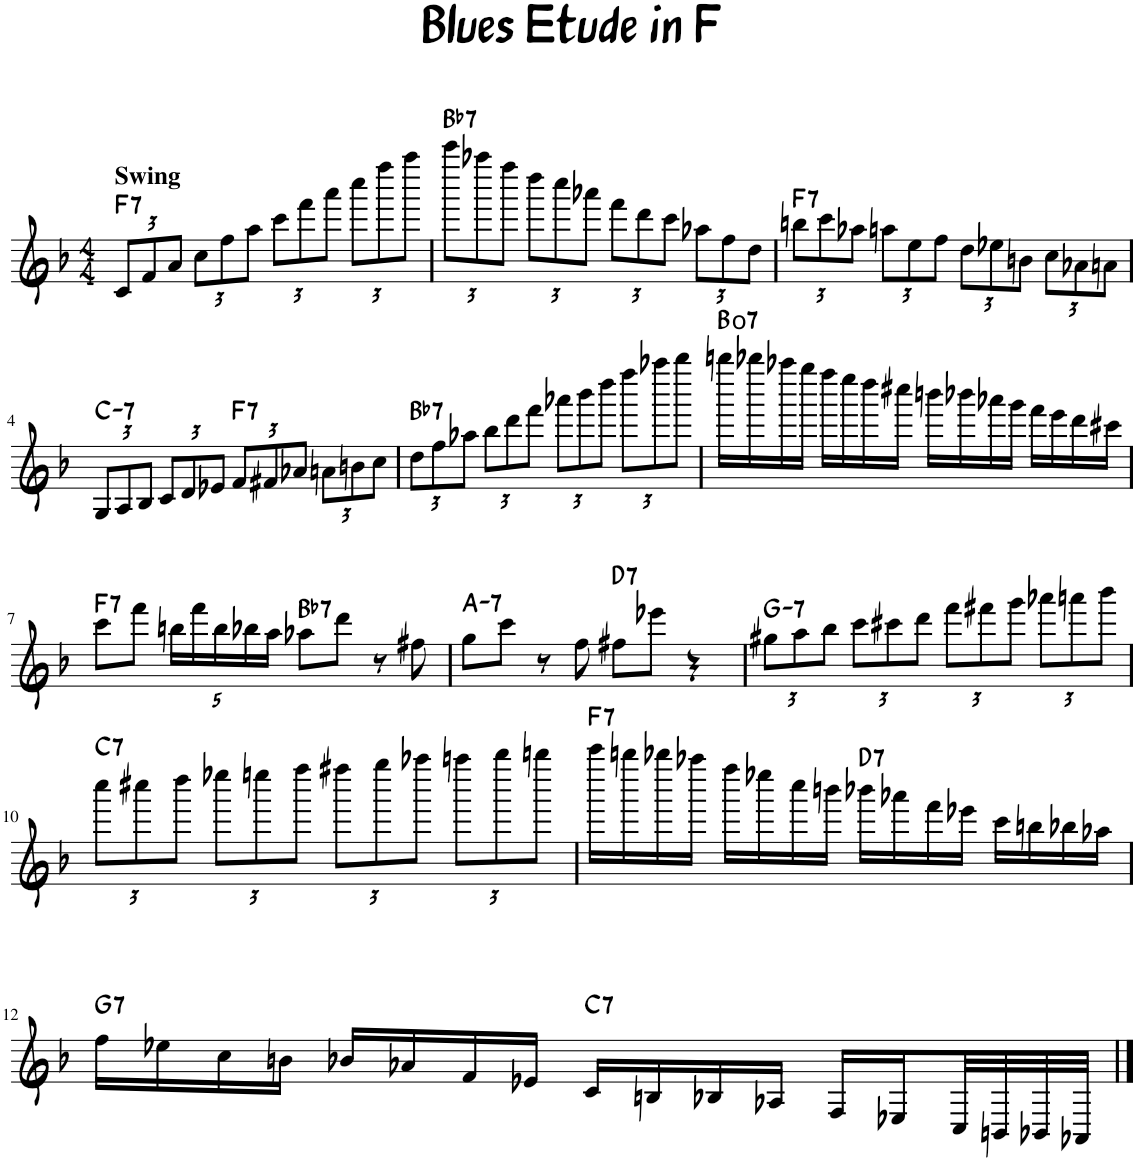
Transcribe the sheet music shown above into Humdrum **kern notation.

**kern	**harte
*part1	*part1
*staff1	*
*I"Piano	*
*I'Pno.	*
*clefG2	*
*k[b-]	*
*M4/4	*
*Xbrackettup	*
=1	=1
!LO:TX:a:B:t=Swing	!LO:H:kt=7
12c/L	F:7
12f/	.
12a/J	.
12cc\L	.
12ff\	.
12aa\J	.
12ccc\L	.
12fff\	.
12aaa\J	.
12cccc\L	.
12ffff\	.
12aaaa\J	.
=2	=2
!	!LO:H:kt=7
12ccccc\L	Bb:7
12aaaa-X\	.
12ffff\J	.
12dddd\L	.
12cccc\	.
12aaa-X\J	.
12fff\L	.
12ddd\	.
12ccc\J	.
12aa-X\L	.
12ff\	.
12dd\J	.
=3	=3
!	!LO:H:kt=7
12bbn\L	F:7
12ccc\	.
12aa-X\J	.
12aan\L	.
12ee\	.
12ff\J	.
12dd\L	.
12ee-X\	.
12bn\J	.
12cc\L	.
12a-X\	.
12an\J	.
!!LO:LB:g=z
=4	=4
!	!LO:H:kt=7
12G/L	C:min7
12A/	.
12B-/J	.
12c/L	.
12d/	.
12e-X/J	.
!	!LO:H:kt=7
12f/L	F:7
12f#X/	.
12a-X/J	.
12an\L	.
12bn\	.
12cc\J	.
=5	=5
!	!LO:H:kt=7
12dd\L	Bb:7
12ff\	.
12aa-X\J	.
12bb-\L	.
12ddd\	.
12fff\J	.
12aaa-X\L	.
12bbb-\	.
12dddd\J	.
12ffff\L	.
12aaaa-X\	.
12bbbb-\J	.
=6	=6
!	!LO:H:kt=7
16bbbbn\LL	B:dim7
16bbbb-X\	.
16aaaa-X\	.
16gggg\JJ	.
16ffff\LL	.
16eeee\	.
16dddd\	.
16cccc#X\JJ	.
16bbbn\LL	.
16bbb-X\	.
16aaa-X\	.
16ggg\JJ	.
16fff\LL	.
16eee\	.
16ddd\	.
16ccc#X\JJ	.
!!LO:LB:g=z
=7	=7
!	!LO:H:kt=7
8ccc\L	F:7
8fff\J	.
20bbn\LL	.
20fff\	.
20bb\	.
20bb-X\	.
20aa\JJ	.
!	!LO:H:kt=7
8aa-X\L	Bb:7
8ddd\J	.
8r	.
8ff#X\	.
=8	=8
!	!LO:H:kt=7
8gg\L	A:min7
8ccc\J	.
8r	.
8ff\	.
!	!LO:H:kt=7
8ff#X\L	D:7
8eee-X\J	.
4r	.
=9	=9
!	!LO:H:kt=7
12gg#X\L	G:min7
12aa\	.
12bb-\J	.
12ccc\L	.
12ccc#X\	.
12ddd\J	.
12fff\L	.
12fff#X\	.
12ggg\J	.
12aaa-X\L	.
12aaan\	.
12bbb-\J	.
!!LO:LB:g=z
=10	=10
!	!LO:H:kt=7
12cccc\L	C:7
12cccc#X\	.
12dddd\J	.
12eeee-X\L	.
12eeeen\	.
12ffff\J	.
12ffff#X\L	.
12gggg\	.
12aaaa-X\J	.
12aaaan\L	.
12bbbb-\	.
12bbbbn\J	.
=11	=11
!	!LO:H:kt=7
16ccccc\LL	F:7
16bbbbn\	.
16bbbb-X\	.
16aaaa-X\JJ	.
16ffff\LL	.
16eeee-X\	.
16cccc\	.
16bbbn\JJ	.
!	!LO:H:kt=7
16bbb-X\LL	D:7
16aaa-X\	.
16fff\	.
16eee-X\JJ	.
16ccc\LL	.
16bbn\	.
16bb-X\	.
16aa-X\JJ	.
!!LO:LB:g=z
=12	=12
!	!LO:H:kt=7
16ff\LL	G:7
16ee-X\	.
16cc\	.
16bn\JJ	.
16b-X/LL	.
16a-X/	.
16f/	.
16e-X/JJ	.
!	!LO:H:kt=7
16c/LL	C:7
16Bn/	.
16B-X/	.
16A-X/JJ	.
16F/LL	.
16E-X/	.
32C/L	.
32BBn/	.
32BB-X/	.
32AA-X/JJJ	.
==	==
*-	*-
